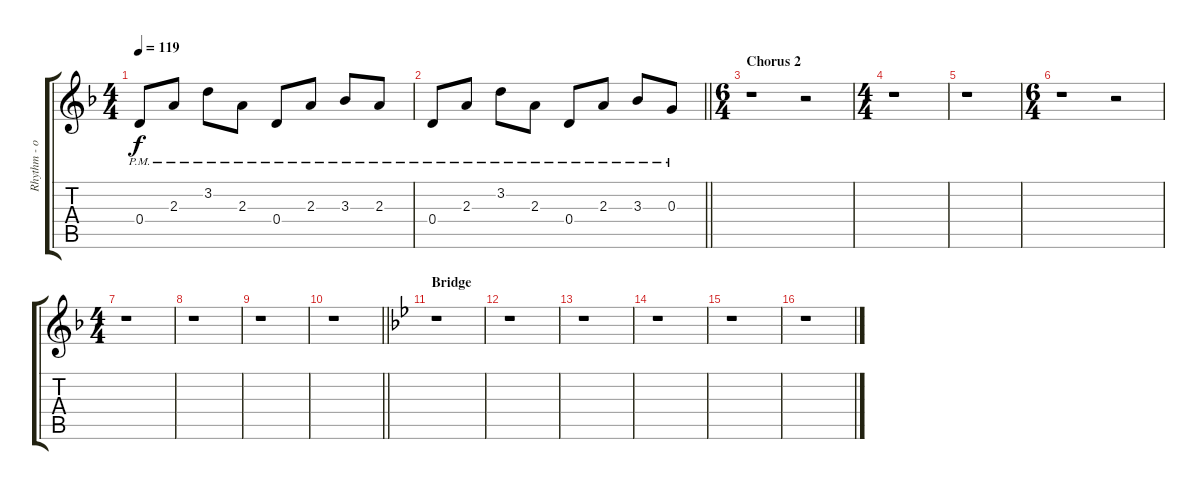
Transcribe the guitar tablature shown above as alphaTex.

\track ("Rhythm - overdriven - right" "Rhythm - o") {instrument overdrivenguitar}
\staff {score tabs}
\tuning (E4 B3 G3 D3 A2 E2) {hide}
\ts (4 4)
\tempo 119
\clef g2
\ks f
0.4{pm}.8{dy f} 2.3{pm}.8 3.2{pm}.8 2.3{pm}.8 0.4{pm}.8 2.3{pm}.8 3.3{pm}.8 2.3{pm}.8 |
\barLineRight lightlight
0.4{pm}.8 2.3{pm}.8 3.2{pm}.8 2.3{pm}.8 0.4{pm}.8 2.3{pm}.8 3.3{pm}.8 0.3{pm}.8 |
\ts (6 4)
\section ("" "Chorus 2")
r.1 r.2 |
\ts (4 4)
r.1 |
r.1 |
\ts (6 4)
r.1 r.2 |
\ts (4 4)
r.1 |
r.1 |
r.1 |
\barLineRight lightlight
r.1 |
\section ("" "Bridge")
\ks bb
r.1 |
r.1 |
r.1 |
r.1 |
r.1 |
r.1
